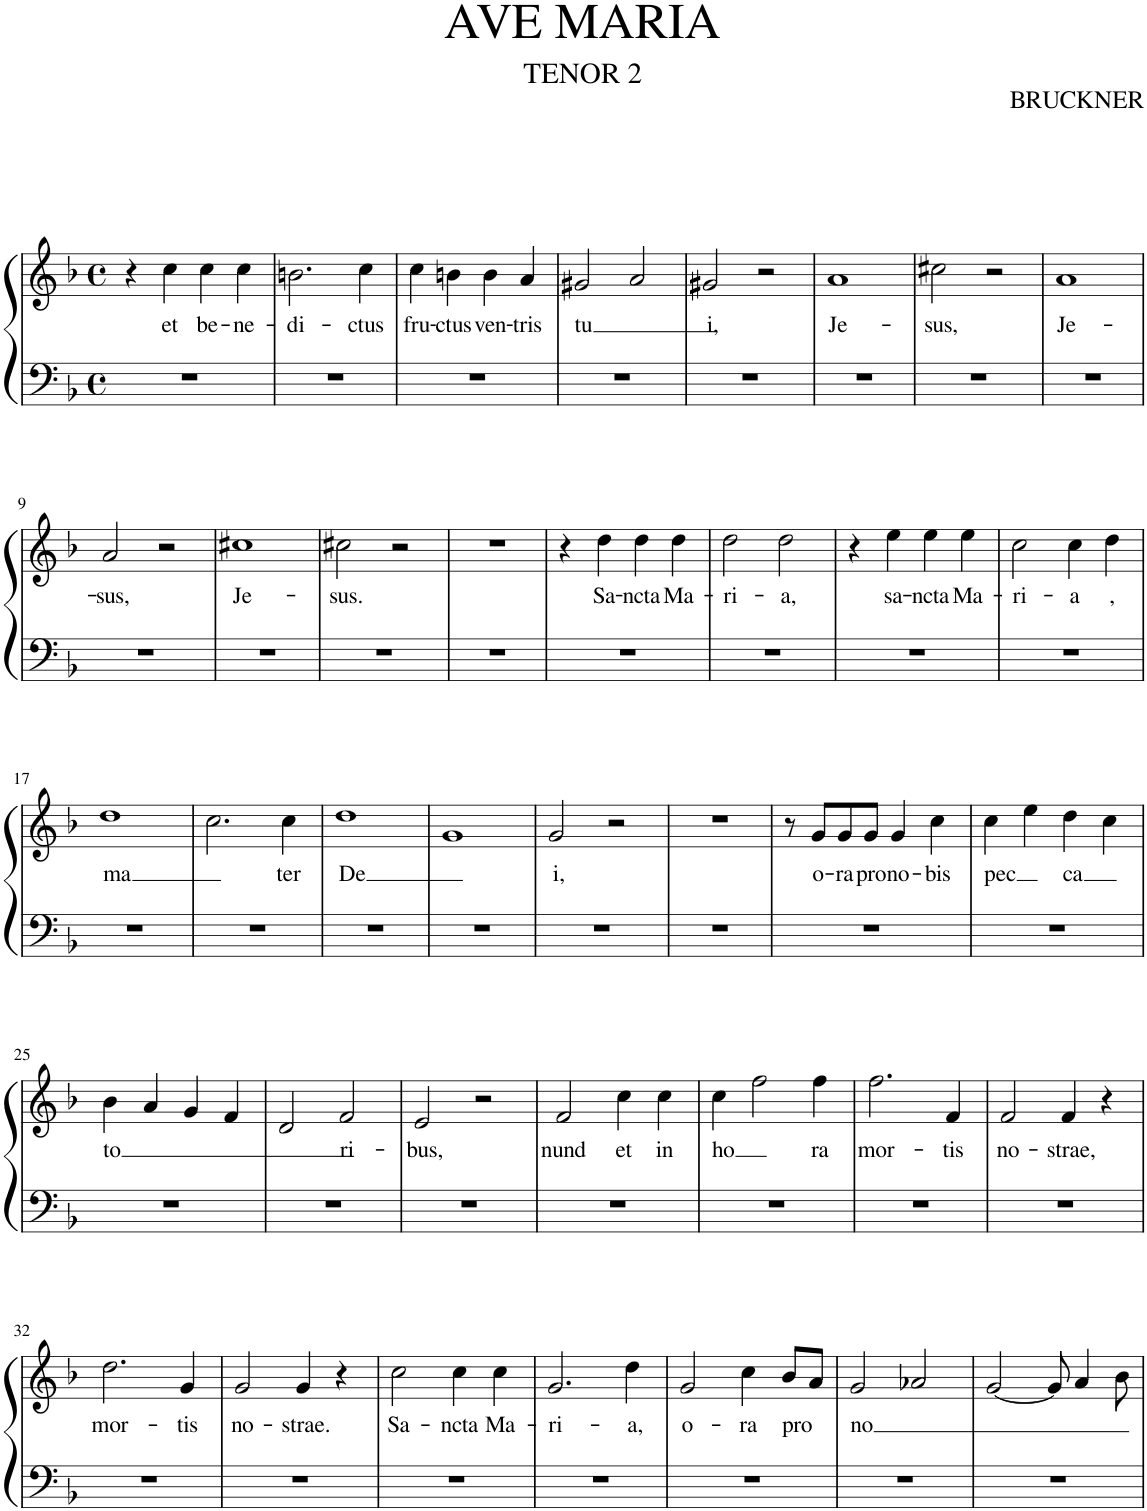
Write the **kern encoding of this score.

**kern	**kern	**text
*part1	*part1	*part1
*staff2	*staff1	*staff1
*I"Piano	*	*
*I'Pno.	*	*
*clefF4	*clefG2	*
*k[b-]	*k[b-]	*
*M4/4	*M4/4	*
*met(c)	*met(c)	*
=1	=1	=1
1r	4r	.
!	!	!LO:LY:b
.	4cc\	et
!	!	!LO:LY:b
.	4cc\	be-
!	!	!LO:LY:b
.	4cc\	-ne-
=2	=2	=2
!	!	!LO:LY:b
1r	2.bn\	-di-
!	!	!LO:LY:b
.	4cc\	-ctus
=3	=3	=3
!	!	!LO:LY:b
1r	4cc\	fru-
!	!	!LO:LY:b
.	4bn\	-ctus
!	!	!LO:LY:b
.	4b\	ven-
!	!	!LO:LY:b
.	4a/	-tris
=4	=4	=4
!	!	!LO:LY:b
1r	2g#X/	tu
.	2a/	.
=5	=5	=5
!	!	!LO:LY:b
1r	2g#X/	i,
.	2r	.
=6	=6	=6
!	!	!LO:LY:b
1r	1a	Je-
=7	=7	=7
!	!	!LO:LY:b
1r	2cc#X\	-sus,
.	2r	.
=8	=8	=8
!	!	!LO:LY:b
1r	1a	Je-
!!LO:LB:g=z
=9	=9	=9
!	!	!LO:LY:b
1r	2a/	-sus,
.	2r	.
=10	=10	=10
!	!	!LO:LY:b
1r	1cc#X	Je-
=11	=11	=11
!	!	!LO:LY:b
1r	2cc#X\	-sus.
.	2r	.
=12	=12	=12
1r	1r	.
=13	=13	=13
1r	4r	.
!	!	!LO:LY:b
.	4dd\	Sa-
!	!	!LO:LY:b
.	4dd\	-ncta
!	!	!LO:LY:b
.	4dd\	Ma-
=14	=14	=14
!	!	!LO:LY:b
1r	2dd\	-ri-
!	!	!LO:LY:b
.	2dd\	-a,
=15	=15	=15
1r	4r	.
!	!	!LO:LY:b
.	4ee\	sa-
!	!	!LO:LY:b
.	4ee\	-ncta
!	!	!LO:LY:b
.	4ee\	Ma-
=16	=16	=16
!	!	!LO:LY:b
1r	2cc\	-ri-
!	!	!LO:LY:b
.	4cc\	-a
!	!	!LO:LY:b
.	4dd\	,
!!LO:LB:g=z
=17	=17	=17
!	!	!LO:LY:b
1r	1dd	ma
=18	=18	=18
1r	2.cc\	.
!	!	!LO:LY:b
.	4cc\	ter
=19	=19	=19
!	!	!LO:LY:b
1r	1dd	De
=20	=20	=20
1r	1g	.
=21	=21	=21
!	!	!LO:LY:b
1r	2g/	i,
.	2r	.
=22	=22	=22
1r	1r	.
=23	=23	=23
1r	8r	.
!	!	!LO:LY:b
.	8g/L	o-
!	!	!LO:LY:b
.	8g/	-ra
!	!	!LO:LY:b
.	8g/J	pro
!	!	!LO:LY:b
.	4g/	no-
!	!	!LO:LY:b
.	4cc\	-bis
=24	=24	=24
!	!	!LO:LY:b
1r	4cc\	pec
.	4ee\	.
!	!	!LO:LY:b
.	4dd\	ca
.	4cc\	.
!!LO:LB:g=z
=25	=25	=25
!	!	!LO:LY:b
1r	4b-\	to
.	4a/	.
.	4g/	.
.	4f/	.
=26	=26	=26
1r	2d/	.
!	!	!LO:LY:b
.	2f/	ri-
=27	=27	=27
!	!	!LO:LY:b
1r	2e/	-bus,
.	2r	.
=28	=28	=28
!	!	!LO:LY:b
1r	2f/	nund
!	!	!LO:LY:b
.	4cc\	et
!	!	!LO:LY:b
.	4cc\	in
=29	=29	=29
!	!	!LO:LY:b
1r	4cc\	ho
.	2ff\	.
!	!	!LO:LY:b
.	4ff\	ra
=30	=30	=30
!	!	!LO:LY:b
1r	2.ff\	mor-
!	!	!LO:LY:b
.	4f/	-tis
=31	=31	=31
!	!	!LO:LY:b
1r	2f/	no-
!	!	!LO:LY:b
.	4f/	-strae,
.	4r	.
!!LO:LB:g=z
=32	=32	=32
!	!	!LO:LY:b
1r	2.dd\	mor-
!	!	!LO:LY:b
.	4g/	-tis
=33	=33	=33
!	!	!LO:LY:b
1r	2g/	no-
!	!	!LO:LY:b
.	4g/	-strae.
.	4r	.
=34	=34	=34
!	!	!LO:LY:b
1r	2cc\	Sa-
!	!	!LO:LY:b
.	4cc\	-ncta
!	!	!LO:LY:b
.	4cc\	Ma-
=35	=35	=35
!	!	!LO:LY:b
1r	2.g/	-ri-
!	!	!LO:LY:b
.	4dd\	-a,
=36	=36	=36
!	!	!LO:LY:b
1r	2g/	o-
!	!	!LO:LY:b
.	4cc\	-ra
!	!	!LO:LY:b
.	8b-/L	pro
.	8a/J	.
=37	=37	=37
!	!	!LO:LY:b
1r	2g/	no
.	2a-X/	.
=38	=38	=38
1r	[2g/	.
.	8g/]	.
.	4a/	.
.	8b-\	.
=	=	=
*-	*-	*-
